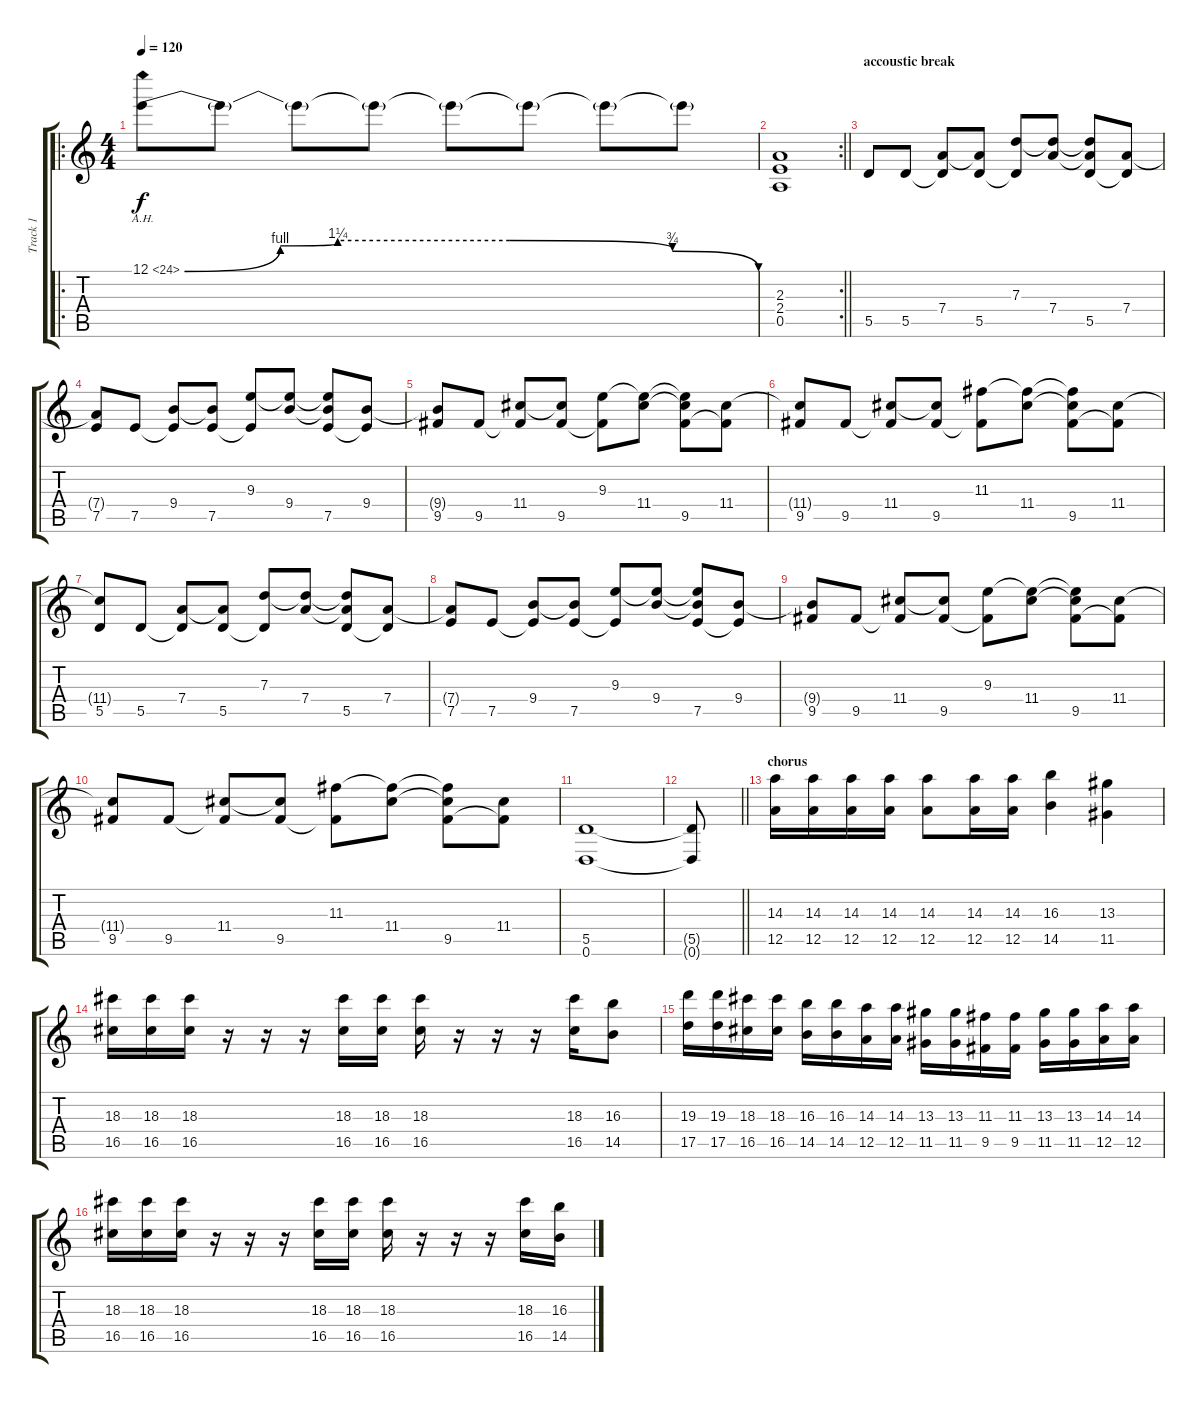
\track ("Track 1" "Track 1") {instrument distortionguitar}
\staff {score tabs}
\tuning (E4 B3 G3 D3 A2 D2) {hide}
\ro
\ts (4 4)
\tempo 120
\clef g2
\ks c
12.1{be (custom 0 0 10 4 16 5 34 5 51 3 60 0) ah 12}.8{dy f} 12.1{t}.8 12.1{t}.8 12.1{t}.8 12.1{t}.8 12.1{t}.8 12.1{t}.8 12.1{t}.8 |
\rc 2
\barLineRight lightlight
(2.3 2.4 0.5).1 |
\section ("" "accoustic break")
5.5.8{volume 16 instrument electricguitarclean} 5.5.8 (7.4 5.5{t}).8 (7.4{t} 5.5).8 (7.3 5.5{t}).8 (7.3{t} 7.4).8 (7.3{t} 7.4{t} 5.5).8 (7.4 5.5{t}).8 |
(7.4{t} 7.5).8 7.5.8 (9.4 7.5{t}).8 (9.4{t} 7.5).8 (9.3 7.5{t}).8 (9.3{t} 9.4).8 (9.3{t} 9.4{t} 7.5).8 (9.4 7.5{t}).8 |
(9.4{t} 9.5).8 9.5.8 (11.4 9.5{t}).8 (11.4{t} 9.5).8 (9.3 9.5{t}).8 (9.3{t} 11.4).8 (9.3{t} 11.4{t} 9.5).8 (11.4 9.5{t}).8 |
(11.4{t} 9.5).8 9.5.8 (11.4 9.5{t}).8 (11.4{t} 9.5).8 (11.3 9.5{t}).8 (11.3{t} 11.4).8 (11.3{t} 11.4{t} 9.5).8 (11.4 9.5{t}).8 |
(11.4{t} 5.5).8 5.5.8 (7.4 5.5{t}).8 (7.4{t} 5.5).8 (7.3 5.5{t}).8 (7.3{t} 7.4).8 (7.3{t} 7.4{t} 5.5).8 (7.4 5.5{t}).8 |
(7.4{t} 7.5).8 7.5.8 (9.4 7.5{t}).8 (9.4{t} 7.5).8 (9.3 7.5{t}).8 (9.3{t} 9.4).8 (9.3{t} 9.4{t} 7.5).8 (9.4 7.5{t}).8 |
(9.4{t} 9.5).8 9.5.8 (11.4 9.5{t}).8 (11.4{t} 9.5).8 (9.3 9.5{t}).8 (9.3{t} 11.4).8 (9.3{t} 11.4{t} 9.5).8 (11.4 9.5{t}).8 |
(11.4{t} 9.5).8 9.5.8 (11.4 9.5{t}).8 (11.4{t} 9.5).8 (11.3 9.5{t}).8 (11.3{t} 11.4).8 (11.3{t} 11.4{t} 9.5).8 (11.4 9.5{t}).8 |
(5.5 0.6).1 |
\barLineRight lightlight
(5.5{t} 0.6{t}).8 |
\section ("" "chorus")
(14.3 12.5).16{instrument distortionguitar} (14.3 12.5).16 (14.3 12.5).16 (14.3 12.5).16 (14.3 12.5).8 (14.3 12.5).16 (14.3 12.5).16 (16.3 14.5).4 (13.3 11.5).4 |
(18.3 16.5).16 (18.3 16.5).16 (18.3 16.5).16 r.16 r.16 r.16 (18.3 16.5).16 (18.3 16.5).16 (18.3 16.5).16 r.16 r.16 r.16 (18.3 16.5).16 (16.3 14.5).8 |
(19.3 17.5).16 (19.3 17.5).16 (18.3 16.5).16 (18.3 16.5).16 (16.3 14.5).16 (16.3 14.5).16 (14.3 12.5).16 (14.3 12.5).16 (13.3 11.5).16 (13.3 11.5).16 (11.3 9.5).16 (11.3 9.5).16 (13.3 11.5).16 (13.3 11.5).16 (14.3 12.5).16 (14.3 12.5).16 |
(18.3 16.5).16 (18.3 16.5).16 (18.3 16.5).16 r.16 r.16 r.16 (18.3 16.5).16 (18.3 16.5).16 (18.3 16.5).16 r.16 r.16 r.16 (18.3 16.5).16 (16.3 14.5).16
